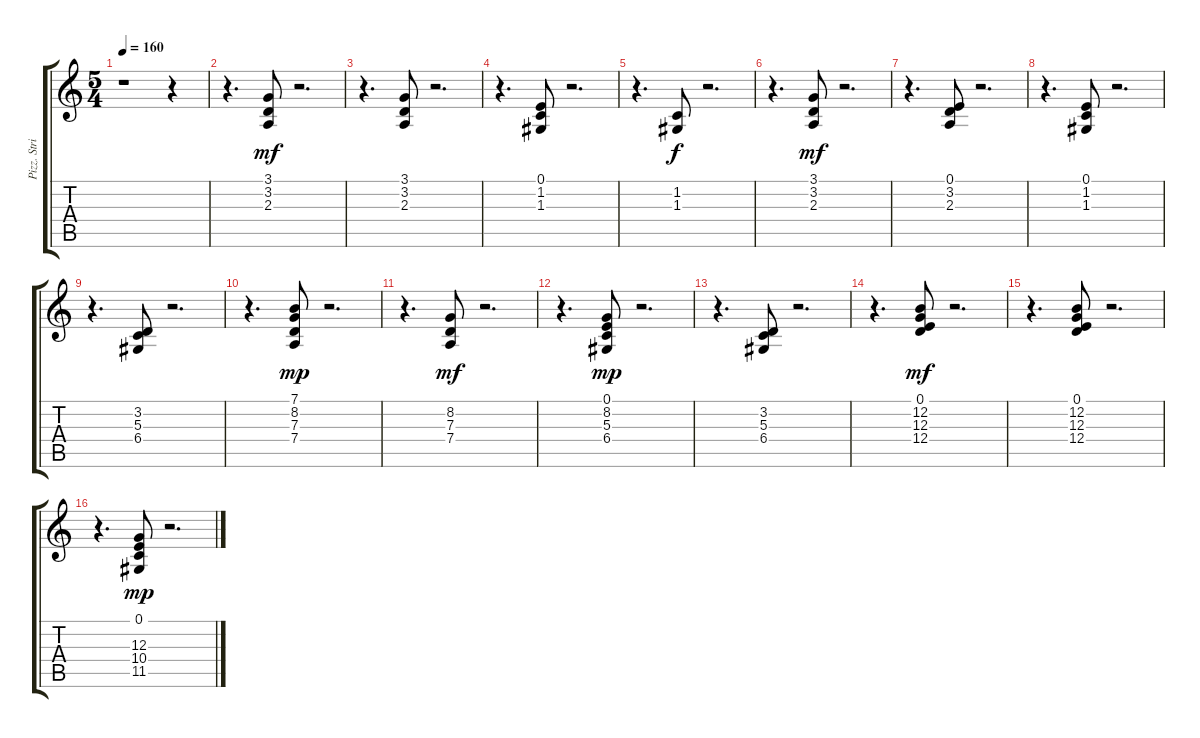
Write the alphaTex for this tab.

\track ("Pizz. Strings 1" "Pizz. Stri") {instrument pizzicatostrings}
\staff {score tabs}
\tuning (E4 B3 G3 D3 A2 E2) {hide}
\ts (5 4)
\tempo 160
\clef g2
\ks c
r.1{dy mf} r.4 |
r.4{d} (3.1 3.2 2.3).8 r.2{d} |
r.4{d} (3.1 3.2 2.3).8 r.2{d} |
r.4{d} (0.1 1.2 1.3).8 r.2{d} |
r.4{d} (1.2 1.3).8{dy f} r.2{d} |
r.4{d} (3.1 3.2 2.3).8{dy mf} r.2{d} |
r.4{d} (0.1 3.2 2.3).8 r.2{d} |
r.4{d} (0.1 1.2 1.3).8 r.2{d} |
r.4{d} (3.2 5.3 6.4).8 r.2{d} |
r.4{d} (7.1 8.2 7.3 7.4).8{dy mp} r.2{d} |
r.4{d} (8.2 7.3 7.4).8{dy mf} r.2{d} |
r.4{d} (0.1 8.2 5.3 6.4).8{dy mp} r.2{d} |
r.4{d} (3.2 5.3 6.4).8 r.2{d} |
r.4{d} (0.1 12.2 12.3 12.4).8{dy mf} r.2{d} |
r.4{d} (0.1 12.2 12.3 12.4).8 r.2{d} |
r.4{d} (0.1 12.3 10.4 11.5).8{dy mp} r.2{d}
